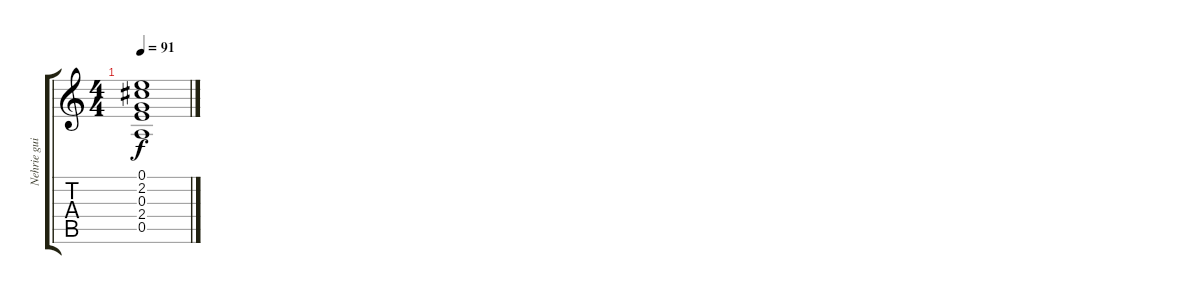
\track ("Nehrie guitar (acoustic/steel)" "Nehrie gui") {instrument acousticguitarsteel}
\staff {score tabs}
\tuning (E4 B3 G3 D3 A2 E2) {hide}
\ts (4 4)
\tempo 91
\clef g2
\ks c
(0.1{t} 2.2{t} 0.3{t} 2.4{t} 0.5{t}).1{dy f}
